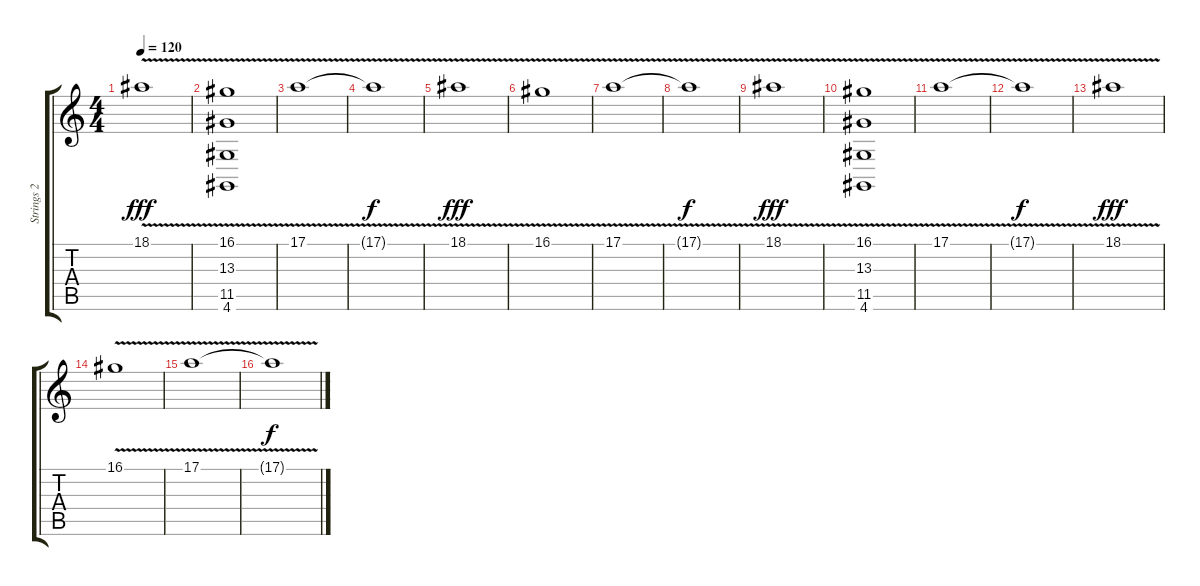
\track ("Strings 2" "Strings 2") {instrument stringensemble1}
\staff {score tabs}
\tuning (E4 B3 G3 D3 A2 E2) {hide}
\ts (4 4)
\tempo 120
\clef g2
\ks c
18.1{v}.1{dy fff} |
(16.1{v} 13.3 11.5 4.6).1 |
17.1{v}.1 |
17.1{t}.1{dy f} |
18.1{v}.1{dy fff} |
16.1{v}.1 |
17.1{v}.1 |
17.1{t}.1{dy f} |
18.1{v}.1{dy fff} |
(16.1{v} 13.3 11.5 4.6).1 |
17.1{v}.1 |
17.1{t}.1{dy f} |
18.1{v}.1{dy fff} |
16.1{v}.1 |
17.1{v}.1 |
17.1{t}.1{dy f}
